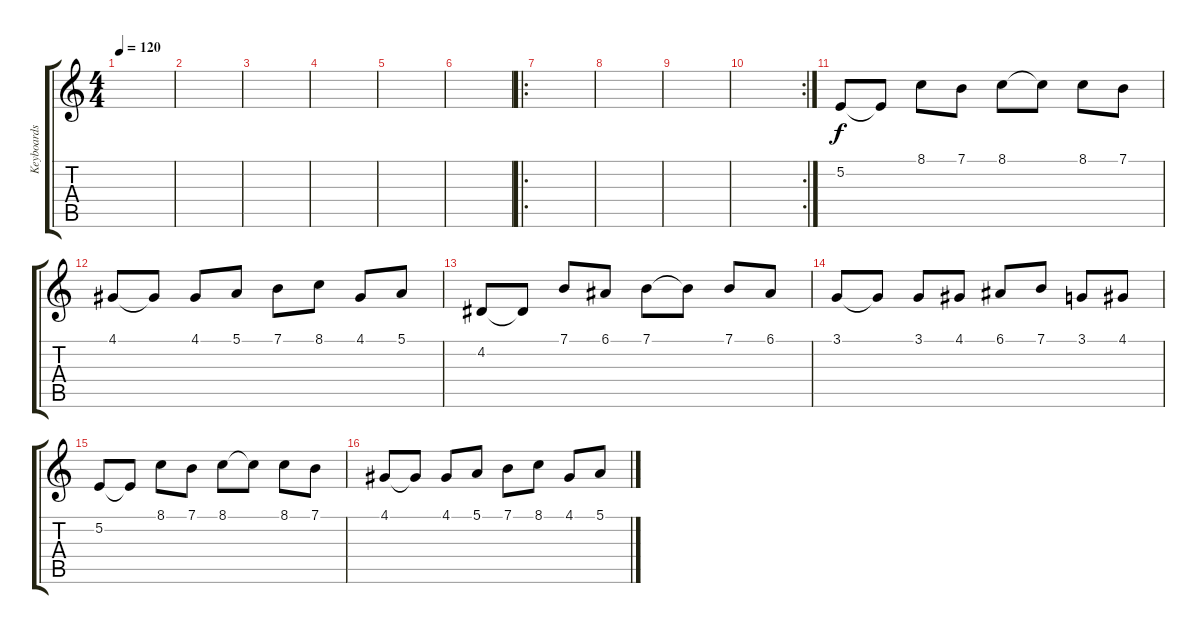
\track ("Keyboards 2" "Keyboards ") {instrument acousticgrandpiano}
\staff {score tabs}
\tuning (E4 B3 G3 D3 A2 E2) {hide}
\ts (4 4)
\tempo 120
\clef g2
\ks c
|
|
|
|
|
|
\ro
|
|
|
\rc 2
|
5.2.8 5.2{t}.8 8.1.8 7.1.8 8.1.8 8.1{t}.8 8.1.8 7.1.8 |
4.1.8 4.1{t}.8 4.1.8 5.1.8 7.1.8 8.1.8 4.1.8 5.1.8 |
4.2.8 4.2{t}.8 7.1.8 6.1.8 7.1.8 7.1{t}.8 7.1.8 6.1.8 |
3.1.8 3.1{t}.8 3.1.8 4.1.8 6.1.8 7.1.8 3.1.8 4.1.8 |
5.2.8 5.2{t}.8 8.1.8 7.1.8 8.1.8 8.1{t}.8 8.1.8 7.1.8 |
4.1.8 4.1{t}.8 4.1.8 5.1.8 7.1.8 8.1.8 4.1.8 5.1.8
